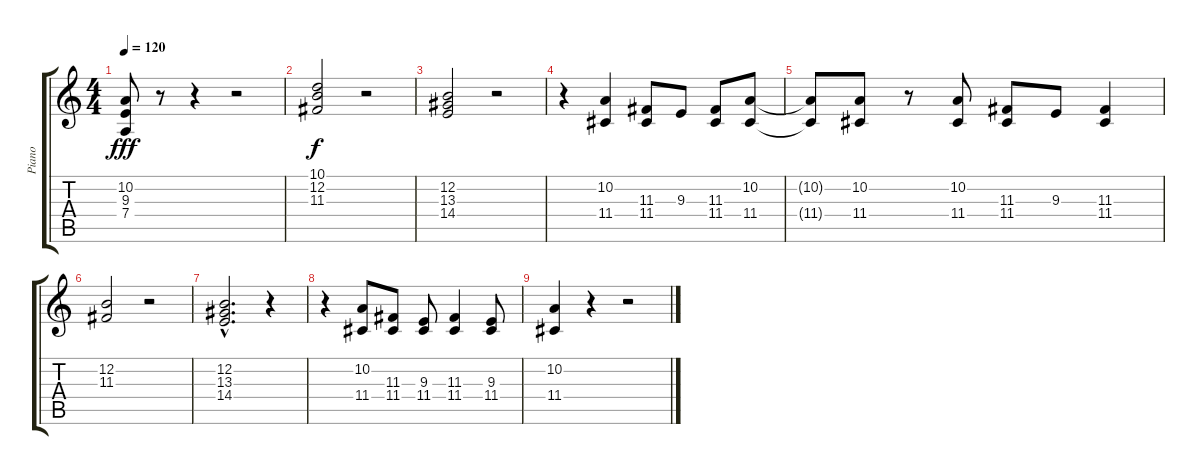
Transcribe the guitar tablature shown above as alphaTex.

\track ("Piano" "Piano") {instrument brightacousticpiano}
\staff {score tabs}
\tuning (E4 B3 G3 D3 A2 E2) {hide}
\ts (4 4)
\tempo 120
\clef g2
\ks c
(10.2 9.3 7.4).8{dy fff} r.8 r.4 r.2 |
(10.1 12.2 11.3).2{dy f} r.2 |
(12.2 13.3 14.4).2 r.2 |
r.4 (10.2 11.4).4 (11.3 11.4).8 9.3.8 (11.3 11.4).8 (10.2 11.4).8 |
(10.2{t} 11.4{t}).8 (10.2 11.4).8 r.8 (10.2 11.4).8 (11.3 11.4).8 9.3.8 (11.3 11.4).4 |
(12.2 11.3).2 r.2 |
(12.2{hac} 13.3{hac} 14.4{hac}).2{d} r.4 |
r.4 (10.2 11.4).8 (11.3 11.4).8 (9.3 11.4).8 (11.3 11.4).4 (9.3 11.4).8 |
(10.2 11.4).4 r.4 r.2
